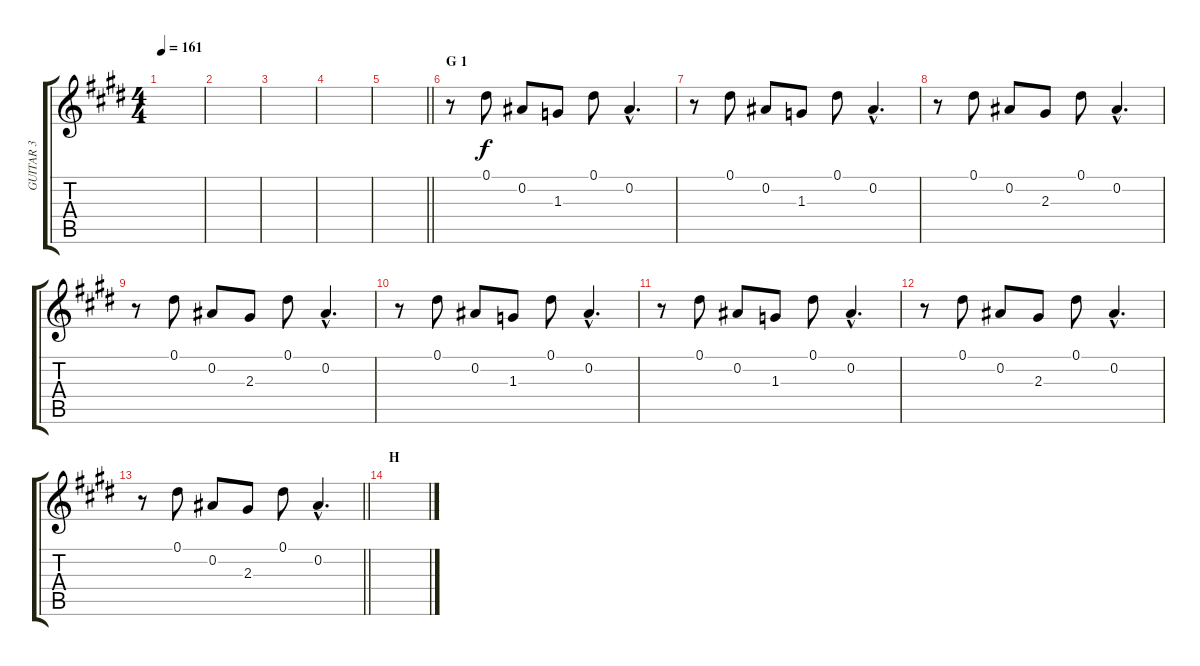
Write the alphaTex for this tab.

\track ("GUITAR 3" "GUITAR 3") {instrument acousticguitarsteel}
\staff {score tabs}
\tuning (Eb4 Bb3 Gb3 Db3 Ab2 Eb2) {hide}
\ts (4 4)
\tempo 161
\clef g2
\ks e
|
|
|
|
\barLineRight lightlight
|
\section ("" "G 1")
r.8 0.1.8 0.2.8 1.3.8 0.1.8 0.2{hac}.4{d} |
r.8 0.1.8 0.2.8 1.3.8 0.1.8 0.2{hac}.4{d} |
r.8 0.1.8 0.2.8 2.3.8 0.1.8 0.2{hac}.4{d} |
r.8 0.1.8 0.2.8 2.3.8 0.1.8 0.2{hac}.4{d} |
r.8 0.1.8 0.2.8 1.3.8 0.1.8 0.2{hac}.4{d} |
r.8 0.1.8 0.2.8 1.3.8 0.1.8 0.2{hac}.4{d} |
r.8 0.1.8 0.2.8 2.3.8 0.1.8 0.2{hac}.4{d} |
\barLineRight lightlight
r.8 0.1.8 0.2.8 2.3.8 0.1.8 0.2{hac}.4{d} |
\section ("" "H")
